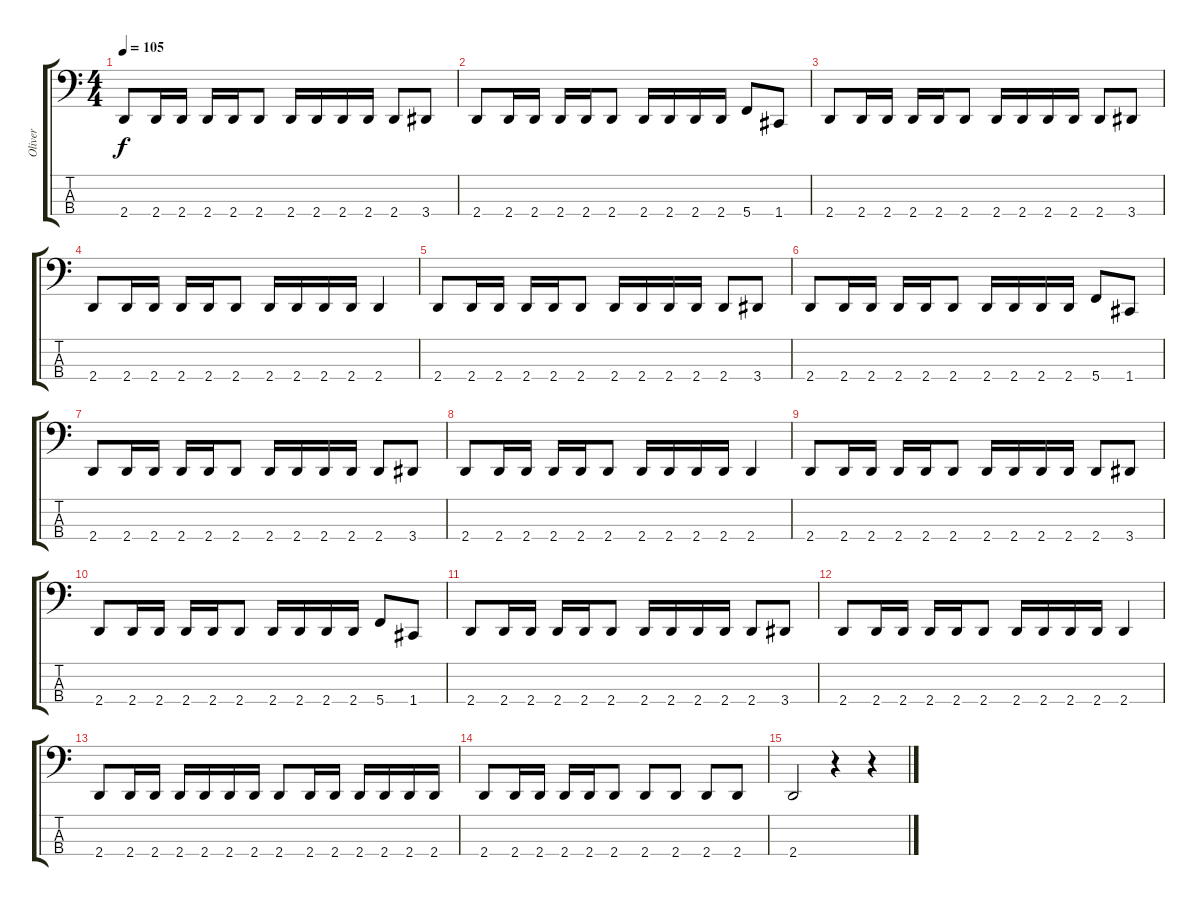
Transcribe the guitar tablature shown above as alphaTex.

\track ("Oliver" "Oliver") {instrument electricbasspick}
\staff {score tabs}
\tuning (Eb2 Bb1 F1 C1) {hide}
\ts (4 4)
\tempo 105
\clef f4
\ks c
2.4.8{dy f} 2.4.16 2.4.16 2.4.16 2.4.16 2.4.8 2.4.16 2.4.16 2.4.16 2.4.16 2.4.8 3.4.8 |
2.4.8 2.4.16 2.4.16 2.4.16 2.4.16 2.4.8 2.4.16 2.4.16 2.4.16 2.4.16 5.4.8 1.4.8 |
2.4.8 2.4.16 2.4.16 2.4.16 2.4.16 2.4.8 2.4.16 2.4.16 2.4.16 2.4.16 2.4.8 3.4.8 |
2.4.8 2.4.16 2.4.16 2.4.16 2.4.16 2.4.8 2.4.16 2.4.16 2.4.16 2.4.16 2.4.4 |
2.4.8 2.4.16 2.4.16 2.4.16 2.4.16 2.4.8 2.4.16 2.4.16 2.4.16 2.4.16 2.4.8 3.4.8 |
2.4.8 2.4.16 2.4.16 2.4.16 2.4.16 2.4.8 2.4.16 2.4.16 2.4.16 2.4.16 5.4.8 1.4.8 |
2.4.8 2.4.16 2.4.16 2.4.16 2.4.16 2.4.8 2.4.16 2.4.16 2.4.16 2.4.16 2.4.8 3.4.8 |
2.4.8 2.4.16 2.4.16 2.4.16 2.4.16 2.4.8 2.4.16 2.4.16 2.4.16 2.4.16 2.4.4 |
2.4.8 2.4.16 2.4.16 2.4.16 2.4.16 2.4.8 2.4.16 2.4.16 2.4.16 2.4.16 2.4.8 3.4.8 |
2.4.8 2.4.16 2.4.16 2.4.16 2.4.16 2.4.8 2.4.16 2.4.16 2.4.16 2.4.16 5.4.8 1.4.8 |
2.4.8 2.4.16 2.4.16 2.4.16 2.4.16 2.4.8 2.4.16 2.4.16 2.4.16 2.4.16 2.4.8 3.4.8 |
2.4.8 2.4.16 2.4.16 2.4.16 2.4.16 2.4.8 2.4.16 2.4.16 2.4.16 2.4.16 2.4.4 |
2.4.8 2.4.16 2.4.16 2.4.16 2.4.16 2.4.16 2.4.16 2.4.8 2.4.16 2.4.16 2.4.16 2.4.16 2.4.16 2.4.16 |
2.4.8 2.4.16 2.4.16 2.4.16 2.4.16 2.4.8 2.4.8 2.4.8 2.4.8 2.4.8 |
2.4.2 r.4 r.4
